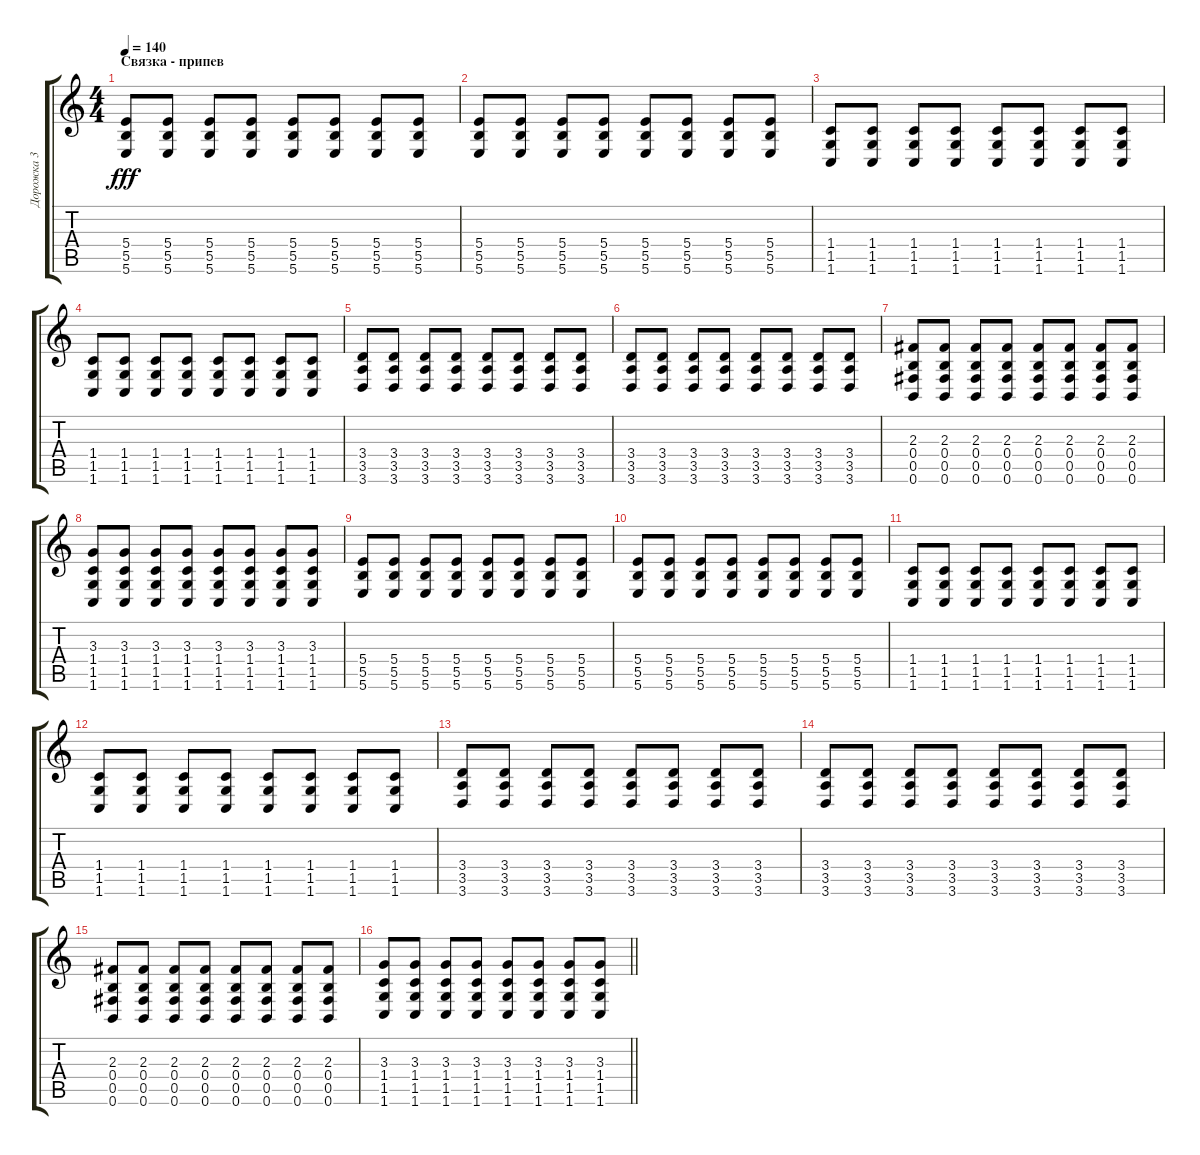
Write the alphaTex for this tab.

\track ("Дорожка 3" "Дорожка 3") {instrument distortionguitar}
\staff {score tabs}
\tuning (Db4 Ab3 E3 B2 Gb2 B1) {hide}
\ts (4 4)
\section ("" "Связка - припев")
\tempo 140
\clef g2
\ks c
(5.4 5.5 5.6).8{dy fff} (5.4 5.5 5.6).8 (5.4 5.5 5.6).8 (5.4 5.5 5.6).8 (5.4 5.5 5.6).8 (5.4 5.5 5.6).8 (5.4 5.5 5.6).8 (5.4 5.5 5.6).8 |
(5.4 5.5 5.6).8 (5.4 5.5 5.6).8 (5.4 5.5 5.6).8 (5.4 5.5 5.6).8 (5.4 5.5 5.6).8 (5.4 5.5 5.6).8 (5.4 5.5 5.6).8 (5.4 5.5 5.6).8 |
(1.4 1.5 1.6).8 (1.4 1.5 1.6).8 (1.4 1.5 1.6).8 (1.4 1.5 1.6).8 (1.4 1.5 1.6).8 (1.4 1.5 1.6).8 (1.4 1.5 1.6).8 (1.4 1.5 1.6).8 |
(1.4 1.5 1.6).8 (1.4 1.5 1.6).8 (1.4 1.5 1.6).8 (1.4 1.5 1.6).8 (1.4 1.5 1.6).8 (1.4 1.5 1.6).8 (1.4 1.5 1.6).8 (1.4 1.5 1.6).8 |
(3.4 3.5 3.6).8 (3.4 3.5 3.6).8 (3.4 3.5 3.6).8 (3.4 3.5 3.6).8 (3.4 3.5 3.6).8 (3.4 3.5 3.6).8 (3.4 3.5 3.6).8 (3.4 3.5 3.6).8 |
(3.4 3.5 3.6).8 (3.4 3.5 3.6).8 (3.4 3.5 3.6).8 (3.4 3.5 3.6).8 (3.4 3.5 3.6).8 (3.4 3.5 3.6).8 (3.4 3.5 3.6).8 (3.4 3.5 3.6).8 |
(2.3 0.4 0.5 0.6).8 (2.3 0.4 0.5 0.6).8 (2.3 0.4 0.5 0.6).8 (2.3 0.4 0.5 0.6).8 (2.3 0.4 0.5 0.6).8 (2.3 0.4 0.5 0.6).8 (2.3 0.4 0.5 0.6).8 (2.3 0.4 0.5 0.6).8 |
(3.3 1.4 1.5 1.6).8 (3.3 1.4 1.5 1.6).8 (3.3 1.4 1.5 1.6).8 (3.3 1.4 1.5 1.6).8 (3.3 1.4 1.5 1.6).8 (3.3 1.4 1.5 1.6).8 (3.3 1.4 1.5 1.6).8 (3.3 1.4 1.5 1.6).8 |
(5.4 5.5 5.6).8 (5.4 5.5 5.6).8 (5.4 5.5 5.6).8 (5.4 5.5 5.6).8 (5.4 5.5 5.6).8 (5.4 5.5 5.6).8 (5.4 5.5 5.6).8 (5.4 5.5 5.6).8 |
(5.4 5.5 5.6).8 (5.4 5.5 5.6).8 (5.4 5.5 5.6).8 (5.4 5.5 5.6).8 (5.4 5.5 5.6).8 (5.4 5.5 5.6).8 (5.4 5.5 5.6).8 (5.4 5.5 5.6).8 |
(1.4 1.5 1.6).8 (1.4 1.5 1.6).8 (1.4 1.5 1.6).8 (1.4 1.5 1.6).8 (1.4 1.5 1.6).8 (1.4 1.5 1.6).8 (1.4 1.5 1.6).8 (1.4 1.5 1.6).8 |
(1.4 1.5 1.6).8 (1.4 1.5 1.6).8 (1.4 1.5 1.6).8 (1.4 1.5 1.6).8 (1.4 1.5 1.6).8 (1.4 1.5 1.6).8 (1.4 1.5 1.6).8 (1.4 1.5 1.6).8 |
(3.4 3.5 3.6).8 (3.4 3.5 3.6).8 (3.4 3.5 3.6).8 (3.4 3.5 3.6).8 (3.4 3.5 3.6).8 (3.4 3.5 3.6).8 (3.4 3.5 3.6).8 (3.4 3.5 3.6).8 |
(3.4 3.5 3.6).8 (3.4 3.5 3.6).8 (3.4 3.5 3.6).8 (3.4 3.5 3.6).8 (3.4 3.5 3.6).8 (3.4 3.5 3.6).8 (3.4 3.5 3.6).8 (3.4 3.5 3.6).8 |
(2.3 0.4 0.5 0.6).8 (2.3 0.4 0.5 0.6).8 (2.3 0.4 0.5 0.6).8 (2.3 0.4 0.5 0.6).8 (2.3 0.4 0.5 0.6).8 (2.3 0.4 0.5 0.6).8 (2.3 0.4 0.5 0.6).8 (2.3 0.4 0.5 0.6).8 |
\barLineRight lightlight
(3.3 1.4 1.5 1.6).8 (3.3 1.4 1.5 1.6).8 (3.3 1.4 1.5 1.6).8 (3.3 1.4 1.5 1.6).8 (3.3 1.4 1.5 1.6).8 (3.3 1.4 1.5 1.6).8 (3.3 1.4 1.5 1.6).8 (3.3 1.4 1.5 1.6).8
